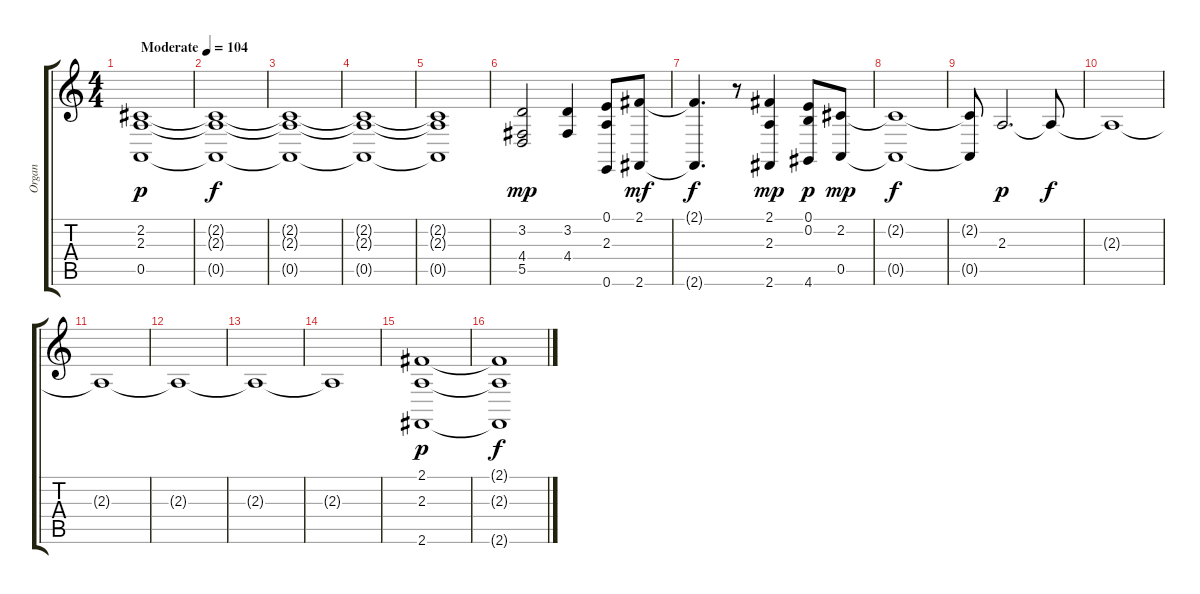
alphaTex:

\track ("Organ" "Organ") {instrument tremolostrings}
\staff {score tabs}
\tuning (E4 B3 G3 D3 A2 E2) {hide}
\ts (4 4)
\tempo (104 "Moderate")
\clef g2
\ks c
(2.2 2.3 0.5).1{dy p instrument tremolostrings} |
(2.2{t} 2.3{t} 0.5{t}).1{dy f} |
(2.2{t} 2.3{t} 0.5{t}).1 |
(2.2{t} 2.3{t} 0.5{t}).1 |
(2.2{t} 2.3{t} 0.5{t}).1 |
(3.2 4.4 5.5).2{dy mp} (3.2 4.4).4 (0.1 2.3 0.6).8 (2.1 2.6).8{dy mf} |
(2.1{t} 2.6{t}).4{d dy f} r.8 (2.1 2.3 2.6).4{dy mp} (0.1 0.2 4.6).8{dy p} (2.2 0.5).8{dy mp} |
(2.2{t} 0.5{t}).1{dy f} |
(2.2{t} 0.5{t}).8 2.3.2{d dy p} 2.3{t}.8{dy f} |
2.3{t}.1 |
2.3{t}.1 |
2.3{t}.1 |
2.3{t}.1 |
2.3{t}.1 |
(2.1 2.3 2.6).1{dy p} |
(2.1{t} 2.3{t} 2.6{t}).1{dy f}
